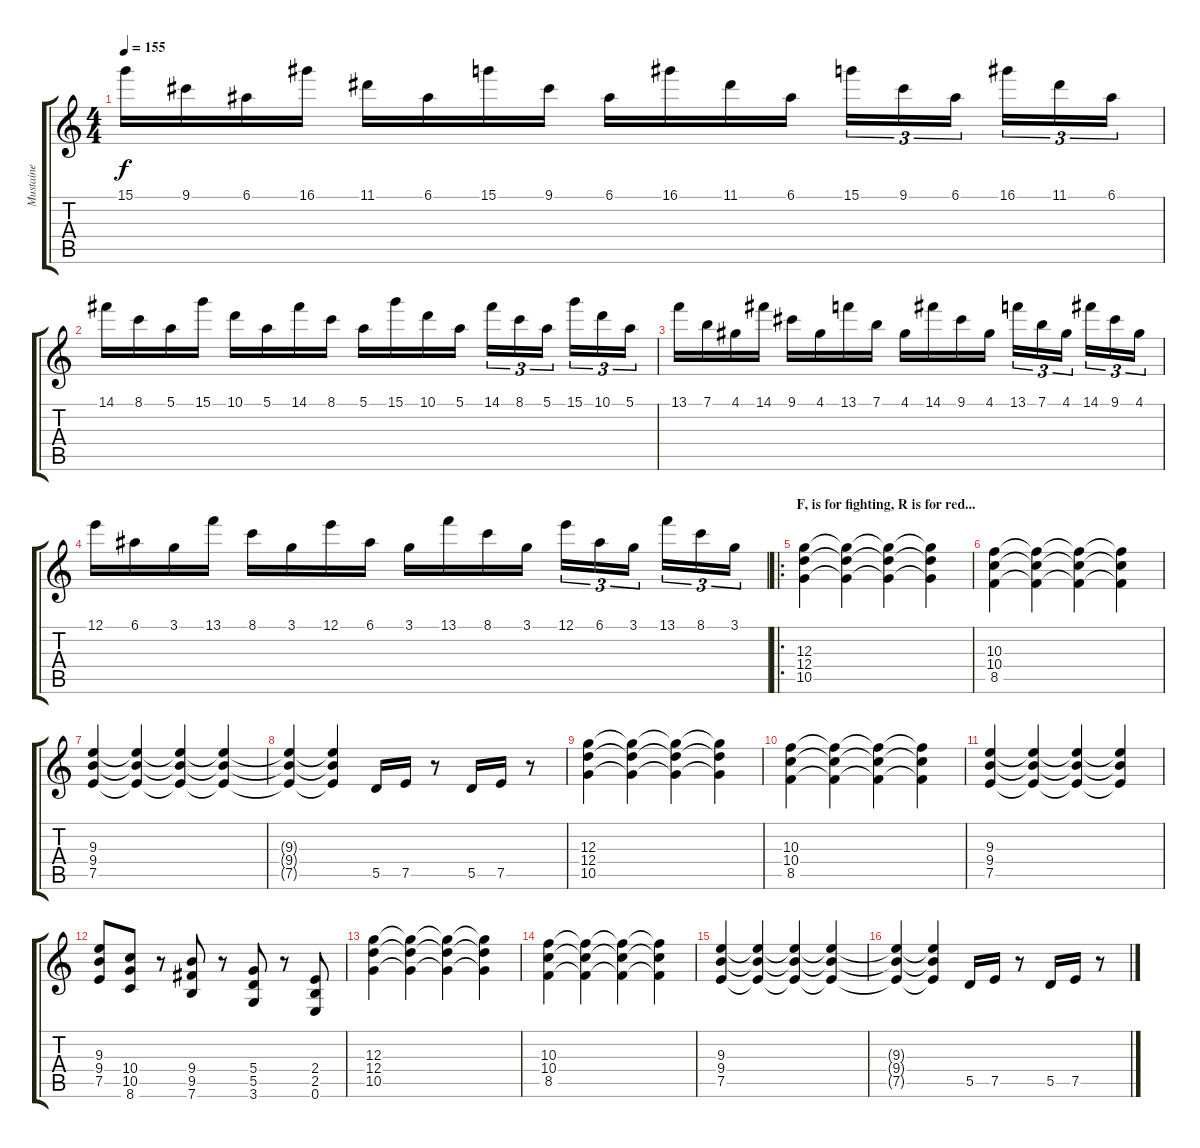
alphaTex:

\track ("Mustaine" "Mustaine") {instrument distortionguitar}
\staff {score tabs}
\tuning (E4 B3 G3 D3 A2 E2) {hide}
\ts (4 4)
\tempo 155
\clef g2
\ks c
15.1.16{dy f} 9.1.16 6.1.16 16.1.16 11.1.16 6.1.16 15.1.16 9.1.16 6.1.16 16.1.16 11.1.16 6.1.16 15.1.16{tu (3 2)} 9.1.16{tu (3 2)} 6.1.16{tu (3 2)} 16.1.16{tu (3 2)} 11.1.16{tu (3 2)} 6.1.16{tu (3 2)} |
14.1.16 8.1.16 5.1.16 15.1.16 10.1.16 5.1.16 14.1.16 8.1.16 5.1.16 15.1.16 10.1.16 5.1.16 14.1.16{tu (3 2)} 8.1.16{tu (3 2)} 5.1.16{tu (3 2)} 15.1.16{tu (3 2)} 10.1.16{tu (3 2)} 5.1.16{tu (3 2)} |
13.1.16 7.1.16 4.1.16 14.1.16 9.1.16 4.1.16 13.1.16 7.1.16 4.1.16 14.1.16 9.1.16 4.1.16 13.1.16{tu (3 2)} 7.1.16{tu (3 2)} 4.1.16{tu (3 2)} 14.1.16{tu (3 2)} 9.1.16{tu (3 2)} 4.1.16{tu (3 2)} |
12.1.16 6.1.16 3.1.16 13.1.16 8.1.16 3.1.16 12.1.16 6.1.16 3.1.16 13.1.16 8.1.16 3.1.16 12.1.16{tu (3 2)} 6.1.16{tu (3 2)} 3.1.16{tu (3 2)} 13.1.16{tu (3 2)} 8.1.16{tu (3 2)} 3.1.16{tu (3 2)} |
\ro
\section ("" "F, is for fighting, R is for red...")
(12.3 12.4 10.5).4 (12.3{t} 12.4{t} 10.5{t}).4 (12.3{t} 12.4{t} 10.5{t}).4 (12.3{t} 12.4{t} 10.5{t}).4 |
(10.3 10.4 8.5).4 (10.3{t} 10.4{t} 8.5{t}).4 (10.3{t} 10.4{t} 8.5{t}).4 (10.3{t} 10.4{t} 8.5{t}).4 |
(9.3 9.4 7.5).4 (9.3{t} 9.4{t} 7.5{t}).4 (9.3{t} 9.4{t} 7.5{t}).4 (9.3{t} 9.4{t} 7.5{t}).4 |
(9.3{t} 9.4{t} 7.5{t}).4 (9.3{t} 9.4{t} 7.5{t}).4 5.5.16 7.5.16 r.8 5.5.16 7.5.16 r.8 |
(12.3 12.4 10.5).4 (12.3{t} 12.4{t} 10.5{t}).4 (12.3{t} 12.4{t} 10.5{t}).4 (12.3{t} 12.4{t} 10.5{t}).4 |
(10.3 10.4 8.5).4 (10.3{t} 10.4{t} 8.5{t}).4 (10.3{t} 10.4{t} 8.5{t}).4 (10.3{t} 10.4{t} 8.5{t}).4 |
(9.3 9.4 7.5).4 (9.3{t} 9.4{t} 7.5{t}).4 (9.3{t} 9.4{t} 7.5{t}).4 (9.3{t} 9.4{t} 7.5{t}).4 |
(9.3 9.4 7.5).8 (10.4 10.5 8.6).8 r.8 (9.4 9.5 7.6).8 r.8 (5.4 5.5 3.6).8 r.8 (2.4 2.5 0.6).8 |
(12.3 12.4 10.5).4 (12.3{t} 12.4{t} 10.5{t}).4 (12.3{t} 12.4{t} 10.5{t}).4 (12.3{t} 12.4{t} 10.5{t}).4 |
(10.3 10.4 8.5).4 (10.3{t} 10.4{t} 8.5{t}).4 (10.3{t} 10.4{t} 8.5{t}).4 (10.3{t} 10.4{t} 8.5{t}).4 |
(9.3 9.4 7.5).4 (9.3{t} 9.4{t} 7.5{t}).4 (9.3{t} 9.4{t} 7.5{t}).4 (9.3{t} 9.4{t} 7.5{t}).4 |
(9.3{t} 9.4{t} 7.5{t}).4 (9.3{t} 9.4{t} 7.5{t}).4 5.5.16 7.5.16 r.8 5.5.16 7.5.16 r.8
